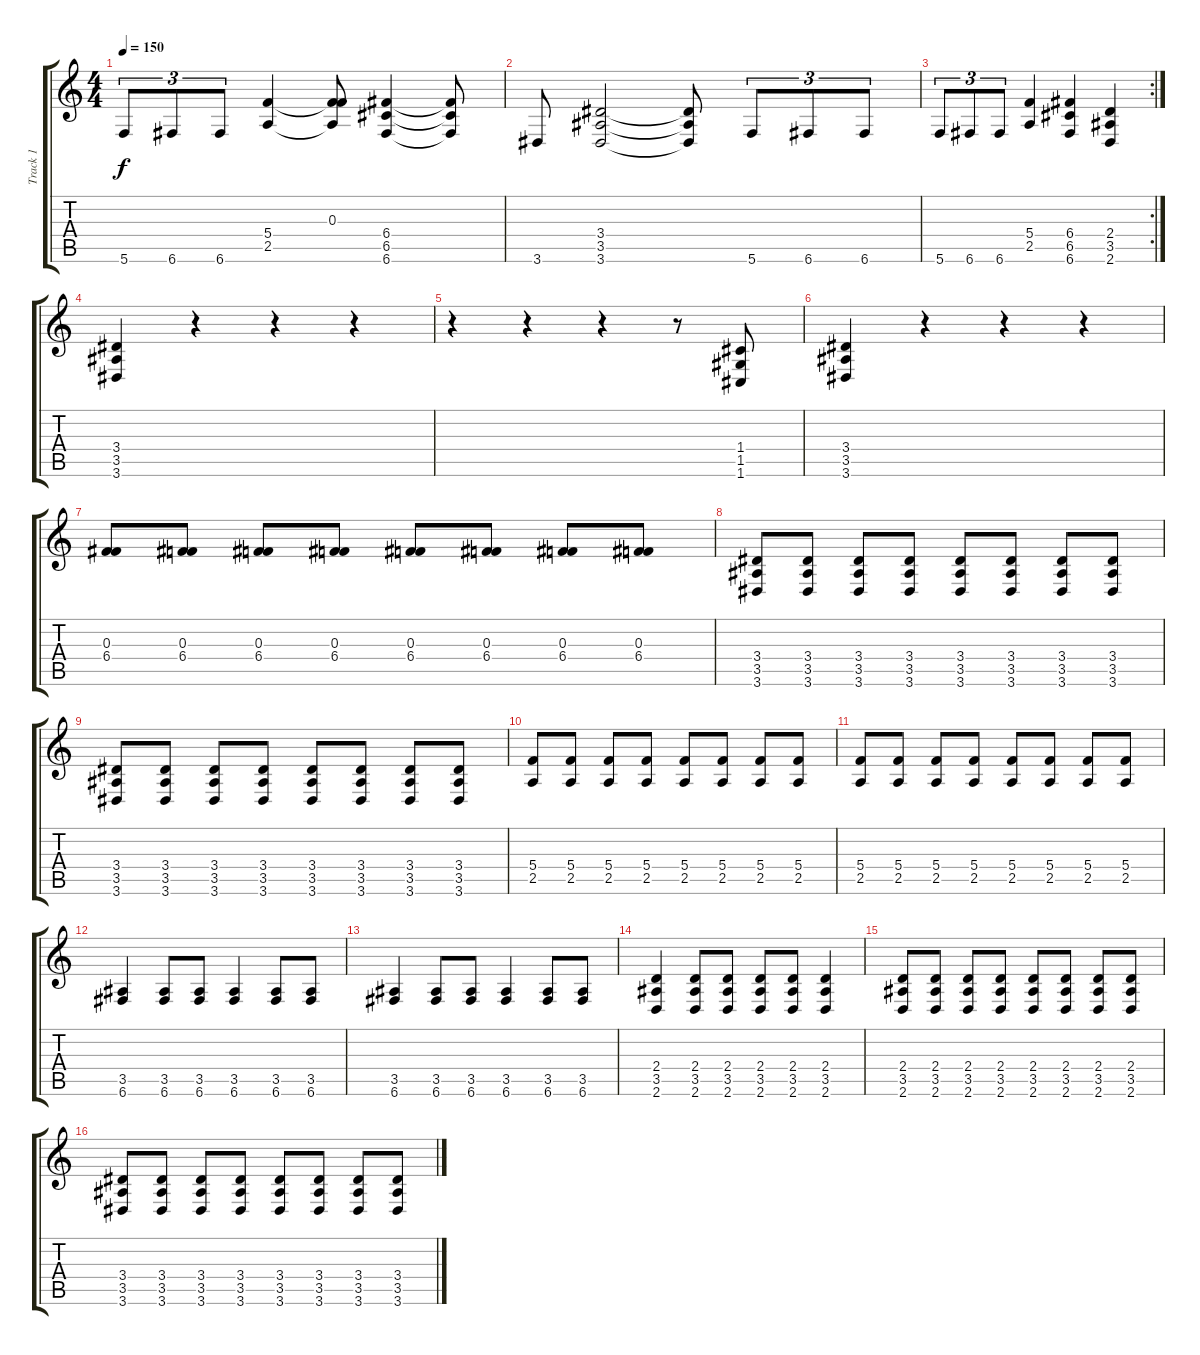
\track ("Track 1" "Track 1") {instrument overdrivenguitar}
\staff {score tabs}
\tuning (D4 A3 F3 C3 G2 C2) {hide}
\ts (4 4)
\tempo 150
\clef g2
\ks c
5.6.8{tu (3 2) dy f} 6.6.8{tu (3 2)} 6.6.8{tu (3 2)} (5.4 2.5).4 (0.3 5.4{t} 2.5{t}).8 (6.4 6.5 6.6).4 (6.4{t} 6.5{t} 6.6{t}).8 |
3.6.8 (3.4 3.5 3.6).2 (3.4{t} 3.5{t} 3.6{t}).8 5.6.8{tu (3 2)} 6.6.8{tu (3 2)} 6.6.8{tu (3 2)} |
\rc 2
5.6.8{tu (3 2)} 6.6.8{tu (3 2)} 6.6.8{tu (3 2)} (5.4 2.5).4 (6.4 6.5 6.6).4 (2.4 3.5 2.6).4 |
(3.4 3.5 3.6).4 r.4 r.4 r.4 |
r.4 r.4 r.4 r.8 (1.4 1.5 1.6).8 |
(3.4 3.5 3.6).4 r.4 r.4 r.4 |
(0.3 6.4).8 (0.3 6.4).8 (0.3 6.4).8 (0.3 6.4).8 (0.3 6.4).8 (0.3 6.4).8 (0.3 6.4).8 (0.3 6.4).8 |
(3.4 3.5 3.6).8 (3.4 3.5 3.6).8 (3.4 3.5 3.6).8 (3.4 3.5 3.6).8 (3.4 3.5 3.6).8 (3.4 3.5 3.6).8 (3.4 3.5 3.6).8 (3.4 3.5 3.6).8 |
(3.4 3.5 3.6).8 (3.4 3.5 3.6).8 (3.4 3.5 3.6).8 (3.4 3.5 3.6).8 (3.4 3.5 3.6).8 (3.4 3.5 3.6).8 (3.4 3.5 3.6).8 (3.4 3.5 3.6).8 |
(5.4 2.5).8 (5.4 2.5).8 (5.4 2.5).8 (5.4 2.5).8 (5.4 2.5).8 (5.4 2.5).8 (5.4 2.5).8 (5.4 2.5).8 |
(5.4 2.5).8 (5.4 2.5).8 (5.4 2.5).8 (5.4 2.5).8 (5.4 2.5).8 (5.4 2.5).8 (5.4 2.5).8 (5.4 2.5).8 |
(3.5 6.6).4 (3.5 6.6).8 (3.5 6.6).8 (3.5 6.6).4 (3.5 6.6).8 (3.5 6.6).8 |
(3.5 6.6).4 (3.5 6.6).8 (3.5 6.6).8 (3.5 6.6).4 (3.5 6.6).8 (3.5 6.6).8 |
(2.4 3.5 2.6).4 (2.4 3.5 2.6).8 (2.4 3.5 2.6).8 (2.4 3.5 2.6).8 (2.4 3.5 2.6).8 (2.4 3.5 2.6).4 |
(2.4 3.5 2.6).8 (2.4 3.5 2.6).8 (2.4 3.5 2.6).8 (2.4 3.5 2.6).8 (2.4 3.5 2.6).8 (2.4 3.5 2.6).8 (2.4 3.5 2.6).8 (2.4 3.5 2.6).8 |
(3.4 3.5 3.6).8 (3.4 3.5 3.6).8 (3.4 3.5 3.6).8 (3.4 3.5 3.6).8 (3.4 3.5 3.6).8 (3.4 3.5 3.6).8 (3.4 3.5 3.6).8 (3.4 3.5 3.6).8
